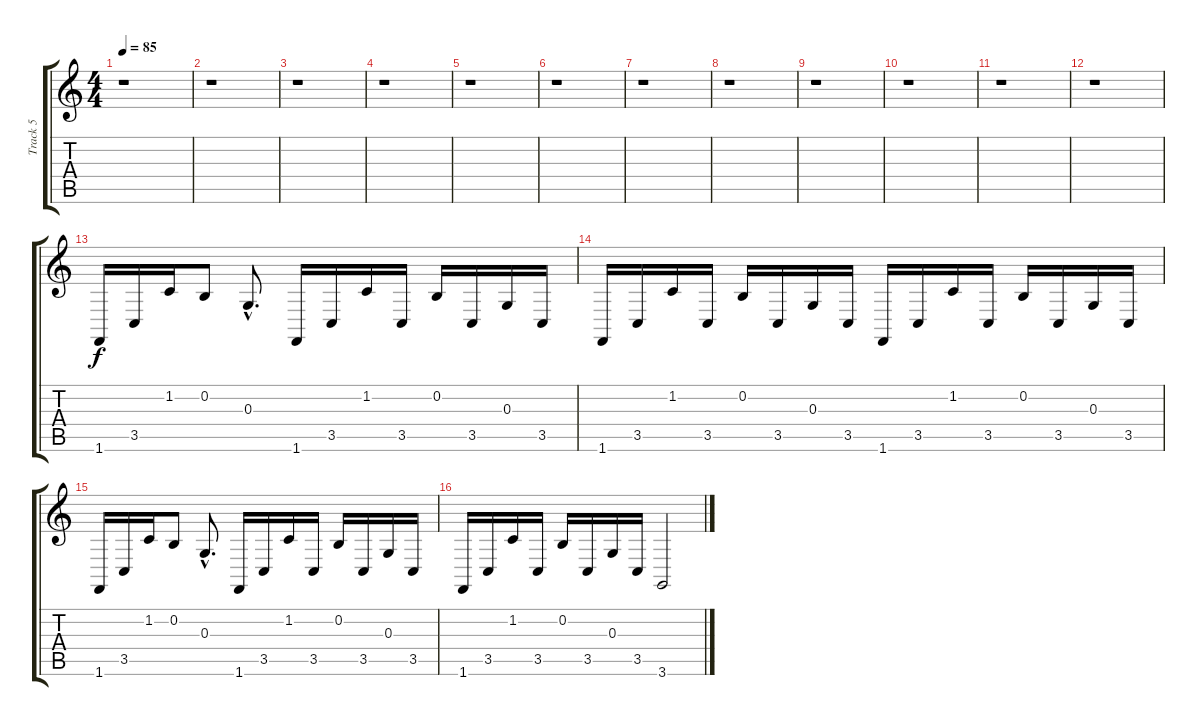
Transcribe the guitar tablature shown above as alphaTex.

\track ("Track 5" "Track 5") {instrument acousticgrandpiano}
\staff {score tabs}
\tuning (E4 B3 G3 D3 A2 E2) {hide}
\ts (4 4)
\tempo 85
\clef g2
\ks c
r.1{dy f} |
r.1 |
r.1 |
r.1 |
r.1 |
r.1 |
r.1 |
r.1 |
r.1 |
r.1 |
r.1 |
r.1 |
1.6.16 3.5.16 1.2.16 0.2.8 0.3{hac}.8{d} 1.6.16 3.5.16 1.2.16 3.5.16 0.2.16 3.5.16 0.3.16 3.5.16 |
1.6.16 3.5.16 1.2.16 3.5.16 0.2.16 3.5.16 0.3.16 3.5.16 1.6.16 3.5.16 1.2.16 3.5.16 0.2.16 3.5.16 0.3.16 3.5.16 |
1.6.16 3.5.16 1.2.16 0.2.8 0.3{hac}.8{d} 1.6.16 3.5.16 1.2.16 3.5.16 0.2.16 3.5.16 0.3.16 3.5.16 |
1.6.16 3.5.16 1.2.16 3.5.16 0.2.16 3.5.16 0.3.16 3.5.16 3.6.2
